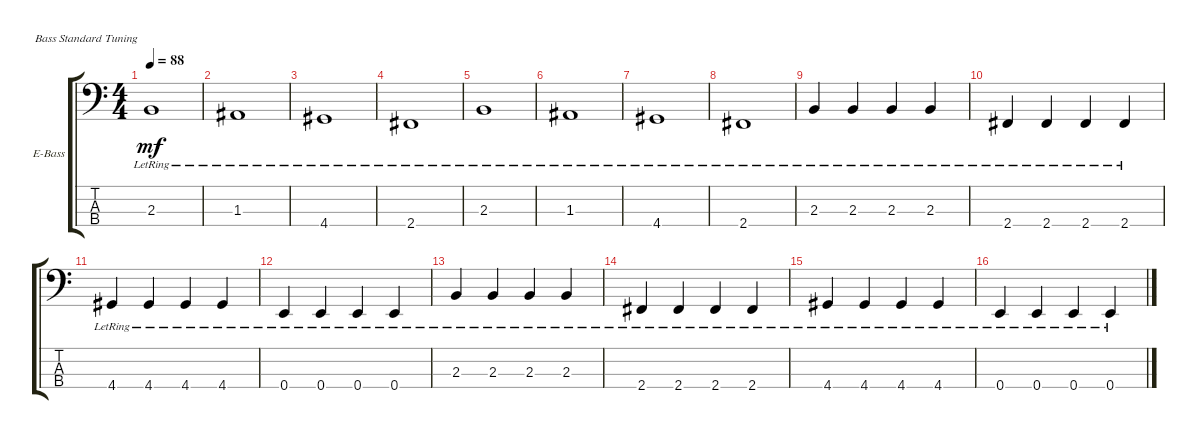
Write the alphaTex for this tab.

\defaultSystemsLayout 4
\bracketExtendMode groupsimilarinstruments
\firstSystemTrackNameOrientation horizontal
\otherSystemsTrackNameOrientation horizontal
\track ("Electric Bass" "E-Bass") {instrument electricbassfinger}
\staff {score tabs}
\tuning (G2 D2 A1 E1)
\ts (4 4)
\tempo 88
\clef f4
\ks c
2.3{lr}.1{dy mf} |
1.3{lr}.1 |
4.4{lr}.1 |
2.4{lr}.1 |
2.3{lr}.1 |
1.3{lr}.1 |
4.4{lr}.1 |
2.4{lr}.1 |
2.3{lr}.4 2.3{lr}.4 2.3{lr}.4 2.3{lr}.4 |
2.4{lr}.4 2.4{lr}.4 2.4{lr}.4 2.4{lr}.4 |
4.4{lr}.4 4.4{lr}.4 4.4{lr}.4 4.4{lr}.4 |
0.4{lr}.4 0.4{lr}.4 0.4{lr}.4 0.4{lr}.4 |
2.3{lr}.4 2.3{lr}.4 2.3{lr}.4 2.3{lr}.4 |
2.4{lr}.4 2.4{lr}.4 2.4{lr}.4 2.4{lr}.4 |
4.4{lr}.4 4.4{lr}.4 4.4{lr}.4 4.4{lr}.4 |
0.4{lr}.4 0.4{lr}.4 0.4{lr}.4 0.4{lr}.4
